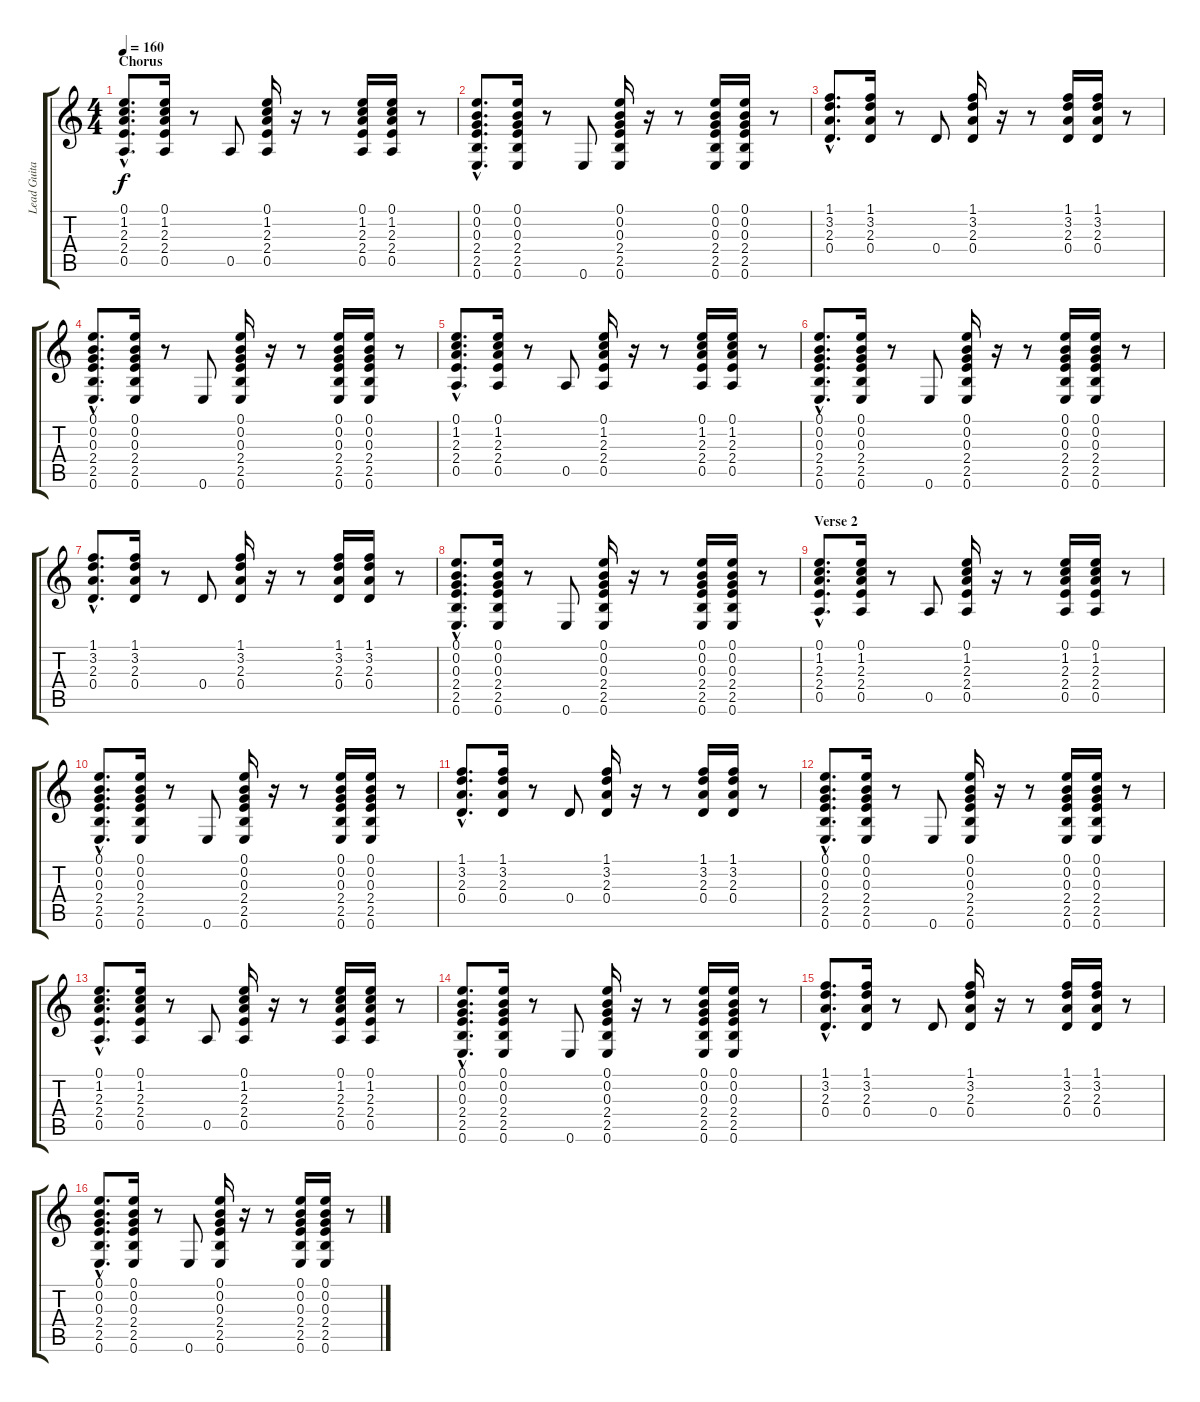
\track ("Lead Guitar" "Lead Guita") {instrument acousticguitarnylon}
\staff {score tabs}
\tuning (E4 B3 G3 D3 A2 E2) {hide}
\ts (4 4)
\section ("" "Chorus")
\tempo 160
\clef g2
\ks c
(0.1{hac} 1.2{hac} 2.3{hac} 2.4{hac} 0.5{hac}).8{d dy f} (0.1 1.2 2.3 2.4 0.5).16 r.8 0.5.8 (0.1 1.2 2.3 2.4 0.5).16 r.16 r.8 (0.1 1.2 2.3 2.4 0.5).16 (0.1 1.2 2.3 2.4 0.5).16 r.8 |
(0.1{hac} 0.2{hac} 0.3{hac} 2.4{hac} 2.5{hac} 0.6{hac}).8{d} (0.1 0.2 0.3 2.4 2.5 0.6).16 r.8 0.6.8 (0.1 0.2 0.3 2.4 2.5 0.6).16 r.16 r.8 (0.1 0.2 0.3 2.4 2.5 0.6).16 (0.1 0.2 0.3 2.4 2.5 0.6).16 r.8 |
(1.1{hac} 3.2{hac} 2.3{hac} 0.4{hac}).8{d} (1.1 3.2 2.3 0.4).16 r.8 0.4.8 (1.1 3.2 2.3 0.4).16 r.16 r.8 (1.1 3.2 2.3 0.4).16 (1.1 3.2 2.3 0.4).16 r.8 |
(0.1{hac} 0.2{hac} 0.3{hac} 2.4{hac} 2.5{hac} 0.6{hac}).8{d} (0.1 0.2 0.3 2.4 2.5 0.6).16 r.8 0.6.8 (0.1 0.2 0.3 2.4 2.5 0.6).16 r.16 r.8 (0.1 0.2 0.3 2.4 2.5 0.6).16 (0.1 0.2 0.3 2.4 2.5 0.6).16 r.8 |
(0.1{hac} 1.2{hac} 2.3{hac} 2.4{hac} 0.5{hac}).8{d} (0.1 1.2 2.3 2.4 0.5).16 r.8 0.5.8 (0.1 1.2 2.3 2.4 0.5).16 r.16 r.8 (0.1 1.2 2.3 2.4 0.5).16 (0.1 1.2 2.3 2.4 0.5).16 r.8 |
(0.1{hac} 0.2{hac} 0.3{hac} 2.4{hac} 2.5{hac} 0.6{hac}).8{d} (0.1 0.2 0.3 2.4 2.5 0.6).16 r.8 0.6.8 (0.1 0.2 0.3 2.4 2.5 0.6).16 r.16 r.8 (0.1 0.2 0.3 2.4 2.5 0.6).16 (0.1 0.2 0.3 2.4 2.5 0.6).16 r.8 |
(1.1{hac} 3.2{hac} 2.3{hac} 0.4{hac}).8{d} (1.1 3.2 2.3 0.4).16 r.8 0.4.8 (1.1 3.2 2.3 0.4).16 r.16 r.8 (1.1 3.2 2.3 0.4).16 (1.1 3.2 2.3 0.4).16 r.8 |
(0.1{hac} 0.2{hac} 0.3{hac} 2.4{hac} 2.5{hac} 0.6{hac}).8{d} (0.1 0.2 0.3 2.4 2.5 0.6).16 r.8 0.6.8 (0.1 0.2 0.3 2.4 2.5 0.6).16 r.16 r.8 (0.1 0.2 0.3 2.4 2.5 0.6).16 (0.1 0.2 0.3 2.4 2.5 0.6).16 r.8 |
\section ("" "Verse 2")
(0.1{hac} 1.2{hac} 2.3{hac} 2.4{hac} 0.5{hac}).8{d} (0.1 1.2 2.3 2.4 0.5).16 r.8 0.5.8 (0.1 1.2 2.3 2.4 0.5).16 r.16 r.8 (0.1 1.2 2.3 2.4 0.5).16 (0.1 1.2 2.3 2.4 0.5).16 r.8 |
(0.1{hac} 0.2{hac} 0.3{hac} 2.4{hac} 2.5{hac} 0.6{hac}).8{d} (0.1 0.2 0.3 2.4 2.5 0.6).16 r.8 0.6.8 (0.1 0.2 0.3 2.4 2.5 0.6).16 r.16 r.8 (0.1 0.2 0.3 2.4 2.5 0.6).16 (0.1 0.2 0.3 2.4 2.5 0.6).16 r.8 |
(1.1{hac} 3.2{hac} 2.3{hac} 0.4{hac}).8{d} (1.1 3.2 2.3 0.4).16 r.8 0.4.8 (1.1 3.2 2.3 0.4).16 r.16 r.8 (1.1 3.2 2.3 0.4).16 (1.1 3.2 2.3 0.4).16 r.8 |
(0.1{hac} 0.2{hac} 0.3{hac} 2.4{hac} 2.5{hac} 0.6{hac}).8{d} (0.1 0.2 0.3 2.4 2.5 0.6).16 r.8 0.6.8 (0.1 0.2 0.3 2.4 2.5 0.6).16 r.16 r.8 (0.1 0.2 0.3 2.4 2.5 0.6).16 (0.1 0.2 0.3 2.4 2.5 0.6).16 r.8 |
(0.1{hac} 1.2{hac} 2.3{hac} 2.4{hac} 0.5{hac}).8{d} (0.1 1.2 2.3 2.4 0.5).16 r.8 0.5.8 (0.1 1.2 2.3 2.4 0.5).16 r.16 r.8 (0.1 1.2 2.3 2.4 0.5).16 (0.1 1.2 2.3 2.4 0.5).16 r.8 |
(0.1{hac} 0.2{hac} 0.3{hac} 2.4{hac} 2.5{hac} 0.6{hac}).8{d} (0.1 0.2 0.3 2.4 2.5 0.6).16 r.8 0.6.8 (0.1 0.2 0.3 2.4 2.5 0.6).16 r.16 r.8 (0.1 0.2 0.3 2.4 2.5 0.6).16 (0.1 0.2 0.3 2.4 2.5 0.6).16 r.8 |
(1.1{hac} 3.2{hac} 2.3{hac} 0.4{hac}).8{d} (1.1 3.2 2.3 0.4).16 r.8 0.4.8 (1.1 3.2 2.3 0.4).16 r.16 r.8 (1.1 3.2 2.3 0.4).16 (1.1 3.2 2.3 0.4).16 r.8 |
(0.1{hac} 0.2{hac} 0.3{hac} 2.4{hac} 2.5{hac} 0.6{hac}).8{d} (0.1 0.2 0.3 2.4 2.5 0.6).16 r.8 0.6.8 (0.1 0.2 0.3 2.4 2.5 0.6).16 r.16 r.8 (0.1 0.2 0.3 2.4 2.5 0.6).16 (0.1 0.2 0.3 2.4 2.5 0.6).16 r.8
